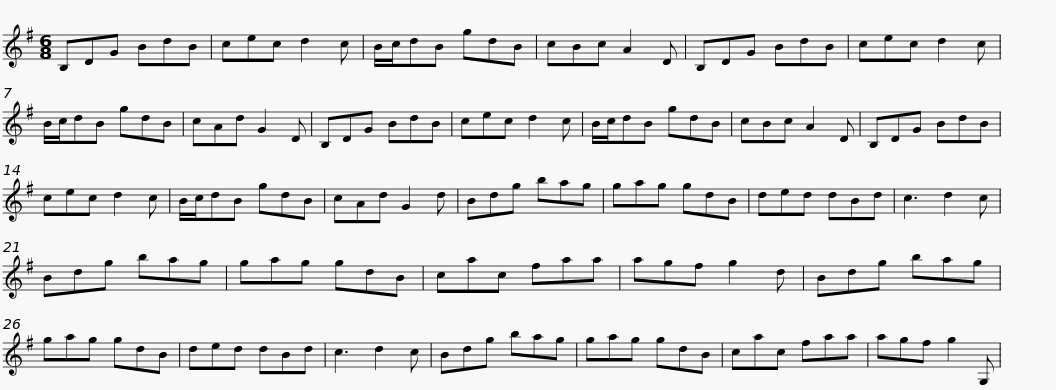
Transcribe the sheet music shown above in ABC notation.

X:1
L:1/8
M:6/8
I:linebreak $
K:G
V:1 treble
V:1
 B,DG BdB | cec d2 c | B/c/dB gdB | cBc A2 D | B,DG BdB | %5
 cec d2 c | B/c/dB gdB |$ cAd G2 D | B,DG BdB | cec d2 c | %10
 B/c/dB gdB | cBc A2 D | B,DG BdB | cec d2 c |$ B/c/dB gdB | %15
 cAd G2 d | Bdg bag | gag gdB | ded dBd | c3 d2 c | %20
 Bdg bag |$ gag gdB | cac faa | agf g2 d | Bdg bag | %25
 gag gdB | ded dBd | c3 d2 c |$ Bdg bag | gag gdB | %30
 cac faa | agf g2 G, | %32
